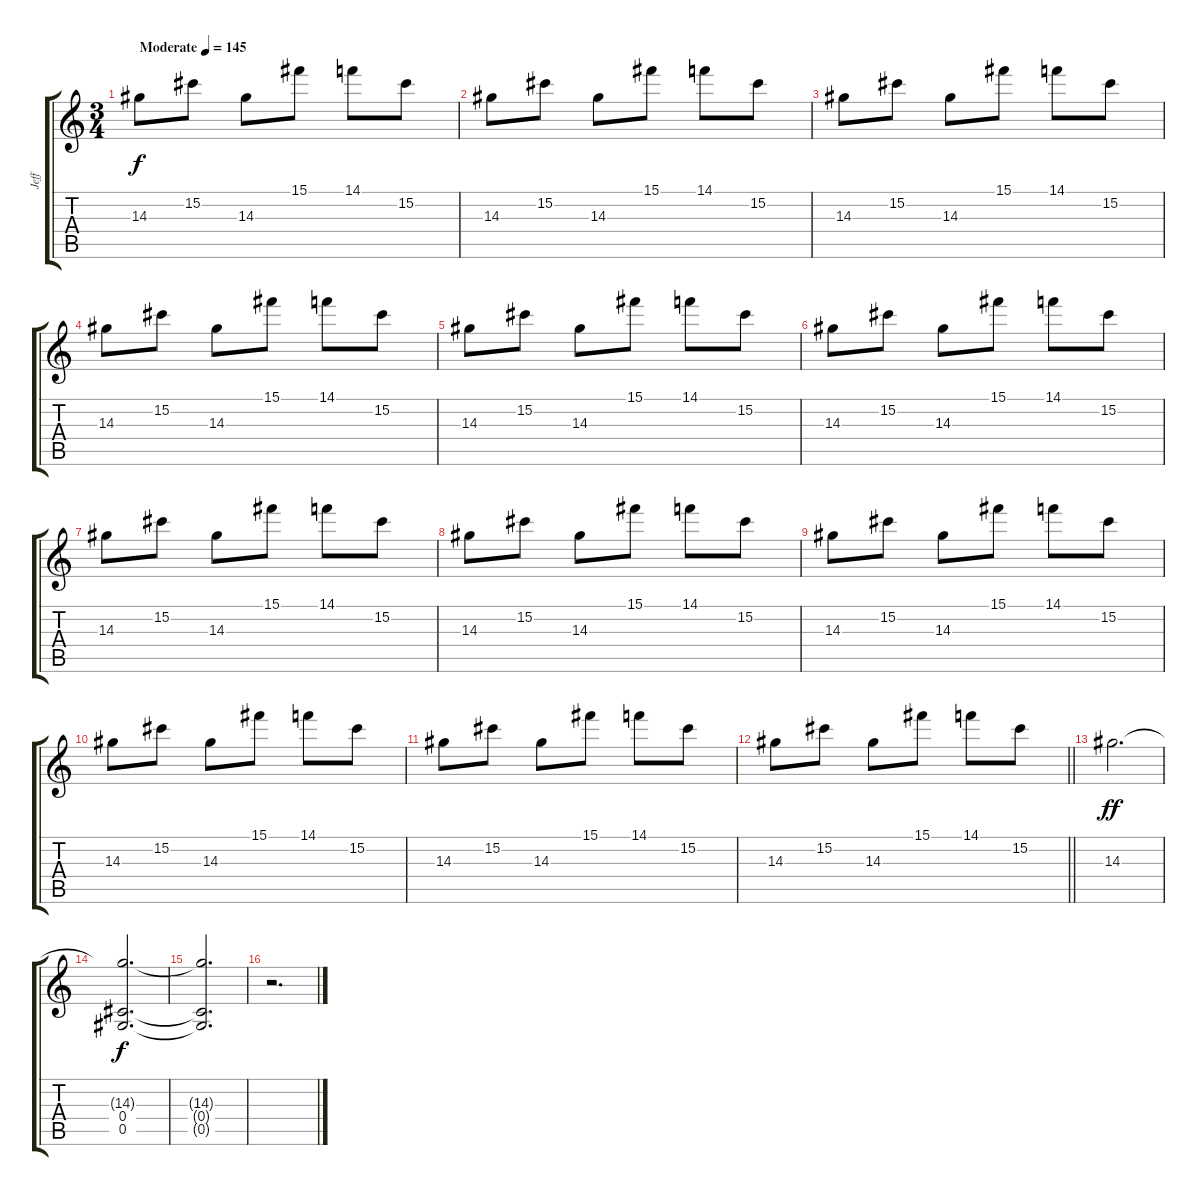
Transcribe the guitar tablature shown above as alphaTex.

\track ("Jeff" "Jeff") {instrument overdrivenguitar}
\staff {score tabs}
\tuning (Eb4 Bb3 Gb3 Db3 Ab2 Eb2) {hide}
\ts (3 4)
\tempo (145 "Moderate")
\clef g2
\ks c
14.3.8{dy f instrument overdrivenguitar} 15.2.8 14.3.8 15.1.8 14.1.8 15.2.8 |
14.3.8 15.2.8 14.3.8 15.1.8 14.1.8 15.2.8 |
14.3.8 15.2.8 14.3.8 15.1.8 14.1.8 15.2.8 |
14.3.8 15.2.8 14.3.8 15.1.8 14.1.8 15.2.8 |
14.3.8 15.2.8 14.3.8 15.1.8 14.1.8 15.2.8 |
14.3.8 15.2.8 14.3.8 15.1.8 14.1.8 15.2.8 |
14.3.8 15.2.8 14.3.8 15.1.8 14.1.8 15.2.8 |
14.3.8 15.2.8 14.3.8 15.1.8 14.1.8 15.2.8 |
14.3.8 15.2.8 14.3.8 15.1.8 14.1.8 15.2.8 |
14.3.8 15.2.8 14.3.8 15.1.8 14.1.8 15.2.8 |
14.3.8 15.2.8 14.3.8 15.1.8 14.1.8 15.2.8 |
\barLineRight lightlight
14.3.8 15.2.8 14.3.8 15.1.8 14.1.8 15.2.8 |
14.3.2{d dy ff volume 0} |
(14.3{t} 0.4 0.5).2{d dy f} |
(14.3{t} 0.4{t} 0.5{t}).2{d} |
r.2{d}
